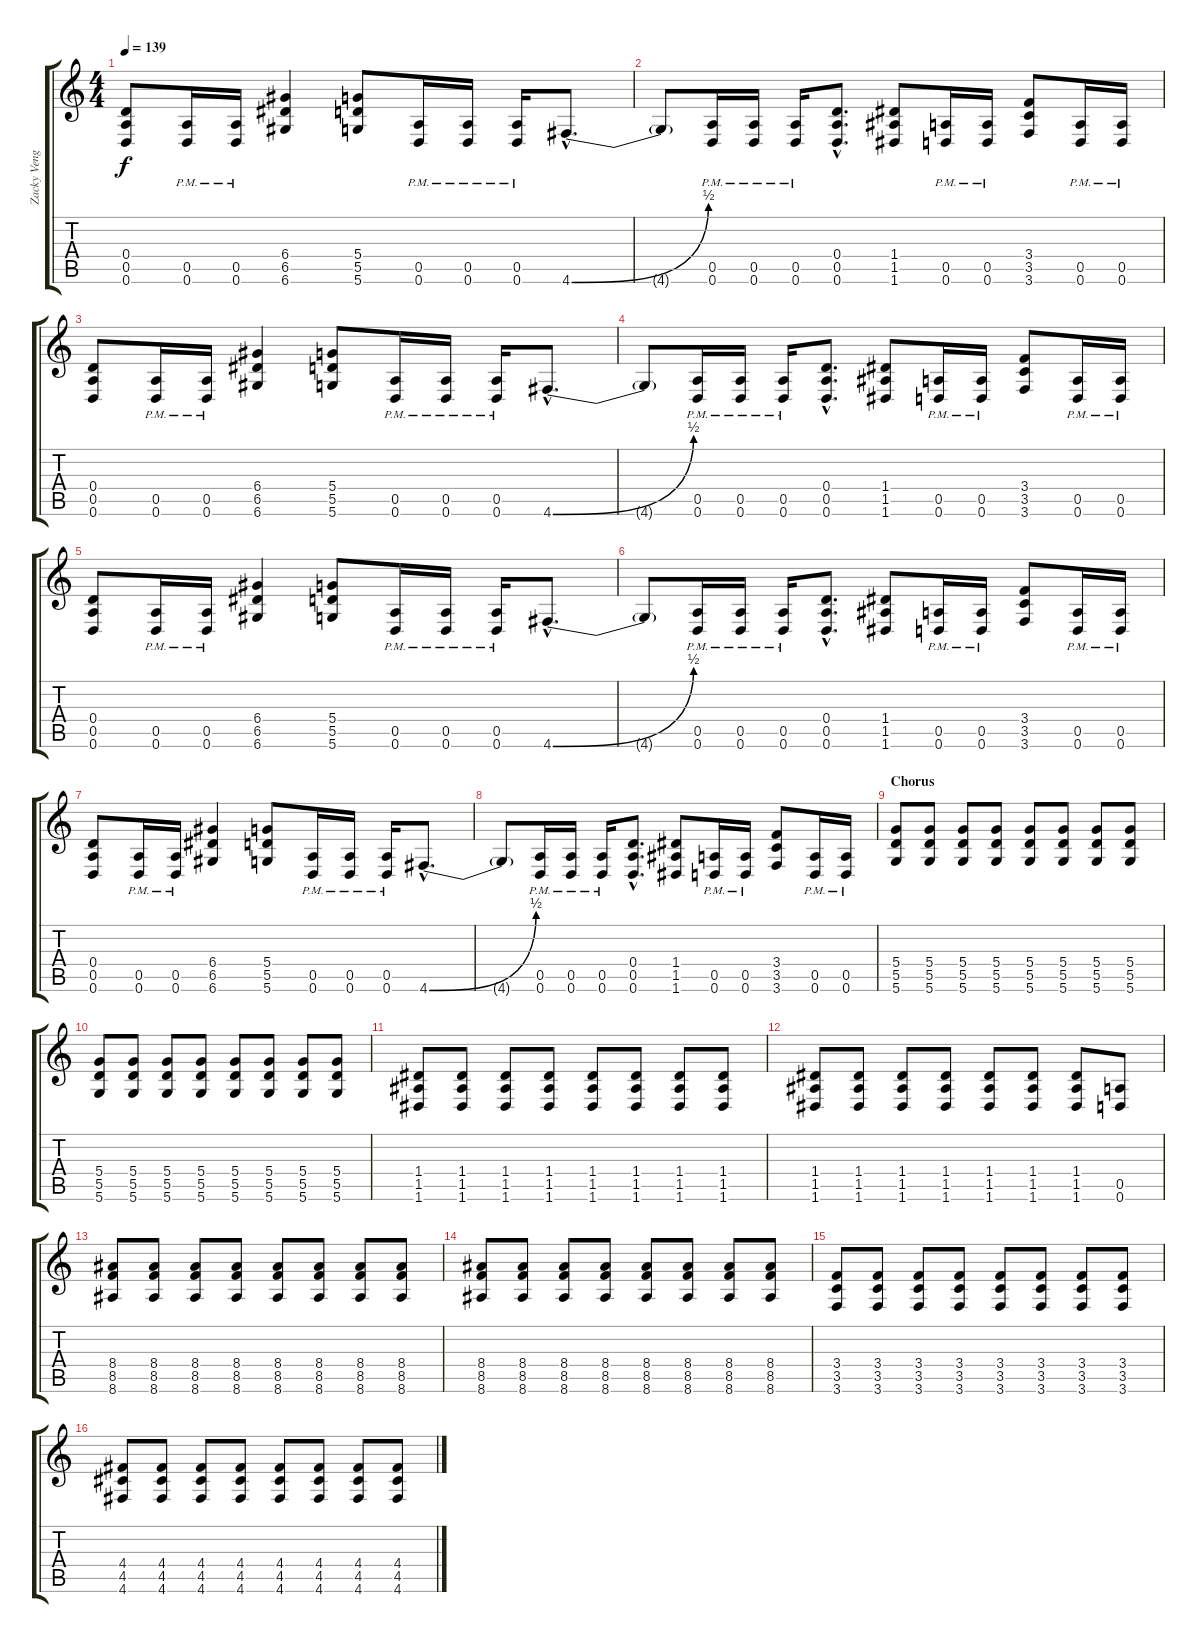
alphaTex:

\track ("Zacky Vengeance" "Zacky Veng") {instrument overdrivenguitar}
\staff {score tabs}
\tuning (E4 B3 G3 D3 A2 D2) {hide}
\ts (4 4)
\tempo 139
\clef g2
\ks c
(0.4 0.5 0.6).8{dy f} (0.5{pm} 0.6{pm}).16 (0.5{pm} 0.6{pm}).16 (6.4 6.5 6.6).4 (5.4 5.5 5.6).8 (0.5{pm} 0.6{pm}).16 (0.5{pm} 0.6{pm}).16 (0.5{pm} 0.6{pm}).16 4.6{be (bend 0 0 60 2) hac}.8{d} |
4.6{t}.8 (0.5{pm} 0.6{pm}).16 (0.5{pm} 0.6{pm}).16 (0.5{pm} 0.6{pm}).16 (0.4{hac} 0.5{hac} 0.6{hac}).8{d} (1.4 1.5 1.6).8 (0.5{pm} 0.6{pm}).16 (0.5{pm} 0.6{pm}).16 (3.4 3.5 3.6).8 (0.5{pm} 0.6{pm}).16 (0.5{pm} 0.6{pm}).16 |
(0.4 0.5 0.6).8 (0.5{pm} 0.6{pm}).16 (0.5{pm} 0.6{pm}).16 (6.4 6.5 6.6).4 (5.4 5.5 5.6).8 (0.5{pm} 0.6{pm}).16 (0.5{pm} 0.6{pm}).16 (0.5{pm} 0.6{pm}).16 4.6{be (bend 0 0 60 2) hac}.8{d} |
4.6{t}.8 (0.5{pm} 0.6{pm}).16 (0.5{pm} 0.6{pm}).16 (0.5{pm} 0.6{pm}).16 (0.4{hac} 0.5{hac} 0.6{hac}).8{d} (1.4 1.5 1.6).8 (0.5{pm} 0.6{pm}).16 (0.5{pm} 0.6{pm}).16 (3.4 3.5 3.6).8 (0.5{pm} 0.6{pm}).16 (0.5{pm} 0.6{pm}).16 |
(0.4 0.5 0.6).8 (0.5{pm} 0.6{pm}).16 (0.5{pm} 0.6{pm}).16 (6.4 6.5 6.6).4 (5.4 5.5 5.6).8 (0.5{pm} 0.6{pm}).16 (0.5{pm} 0.6{pm}).16 (0.5{pm} 0.6{pm}).16 4.6{be (bend 0 0 60 2) hac}.8{d} |
4.6{t}.8 (0.5{pm} 0.6{pm}).16 (0.5{pm} 0.6{pm}).16 (0.5{pm} 0.6{pm}).16 (0.4{hac} 0.5{hac} 0.6{hac}).8{d} (1.4 1.5 1.6).8 (0.5{pm} 0.6{pm}).16 (0.5{pm} 0.6{pm}).16 (3.4 3.5 3.6).8 (0.5{pm} 0.6{pm}).16 (0.5{pm} 0.6{pm}).16 |
(0.4 0.5 0.6).8 (0.5{pm} 0.6{pm}).16 (0.5{pm} 0.6{pm}).16 (6.4 6.5 6.6).4 (5.4 5.5 5.6).8 (0.5{pm} 0.6{pm}).16 (0.5{pm} 0.6{pm}).16 (0.5{pm} 0.6{pm}).16 4.6{be (bend 0 0 60 2) hac}.8{d} |
4.6{t}.8 (0.5{pm} 0.6{pm}).16 (0.5{pm} 0.6{pm}).16 (0.5{pm} 0.6{pm}).16 (0.4{hac} 0.5{hac} 0.6{hac}).8{d} (1.4 1.5 1.6).8 (0.5{pm} 0.6{pm}).16 (0.5{pm} 0.6{pm}).16 (3.4 3.5 3.6).8 (0.5{pm} 0.6{pm}).16 (0.5{pm} 0.6{pm}).16 |
\section ("" "Chorus")
(5.4 5.5 5.6).8 (5.4 5.5 5.6).8 (5.4 5.5 5.6).8 (5.4 5.5 5.6).8 (5.4 5.5 5.6).8 (5.4 5.5 5.6).8 (5.4 5.5 5.6).8 (5.4 5.5 5.6).8 |
(5.4 5.5 5.6).8 (5.4 5.5 5.6).8 (5.4 5.5 5.6).8 (5.4 5.5 5.6).8 (5.4 5.5 5.6).8 (5.4 5.5 5.6).8 (5.4 5.5 5.6).8 (5.4 5.5 5.6).8 |
(1.4 1.5 1.6).8 (1.4 1.5 1.6).8 (1.4 1.5 1.6).8 (1.4 1.5 1.6).8 (1.4 1.5 1.6).8 (1.4 1.5 1.6).8 (1.4 1.5 1.6).8 (1.4 1.5 1.6).8 |
(1.4 1.5 1.6).8 (1.4 1.5 1.6).8 (1.4 1.5 1.6).8 (1.4 1.5 1.6).8 (1.4 1.5 1.6).8 (1.4 1.5 1.6).8 (1.4 1.5 1.6).8 (0.5 0.6).8 |
(8.4 8.5 8.6).8 (8.4 8.5 8.6).8 (8.4 8.5 8.6).8 (8.4 8.5 8.6).8 (8.4 8.5 8.6).8 (8.4 8.5 8.6).8 (8.4 8.5 8.6).8 (8.4 8.5 8.6).8 |
(8.4 8.5 8.6).8 (8.4 8.5 8.6).8 (8.4 8.5 8.6).8 (8.4 8.5 8.6).8 (8.4 8.5 8.6).8 (8.4 8.5 8.6).8 (8.4 8.5 8.6).8 (8.4 8.5 8.6).8 |
(3.4 3.5 3.6).8 (3.4 3.5 3.6).8 (3.4 3.5 3.6).8 (3.4 3.5 3.6).8 (3.4 3.5 3.6).8 (3.4 3.5 3.6).8 (3.4 3.5 3.6).8 (3.4 3.5 3.6).8 |
(4.4 4.5 4.6).8 (4.4 4.5 4.6).8 (4.4 4.5 4.6).8 (4.4 4.5 4.6).8 (4.4 4.5 4.6).8 (4.4 4.5 4.6).8 (4.4 4.5 4.6).8 (4.4 4.5 4.6).8
